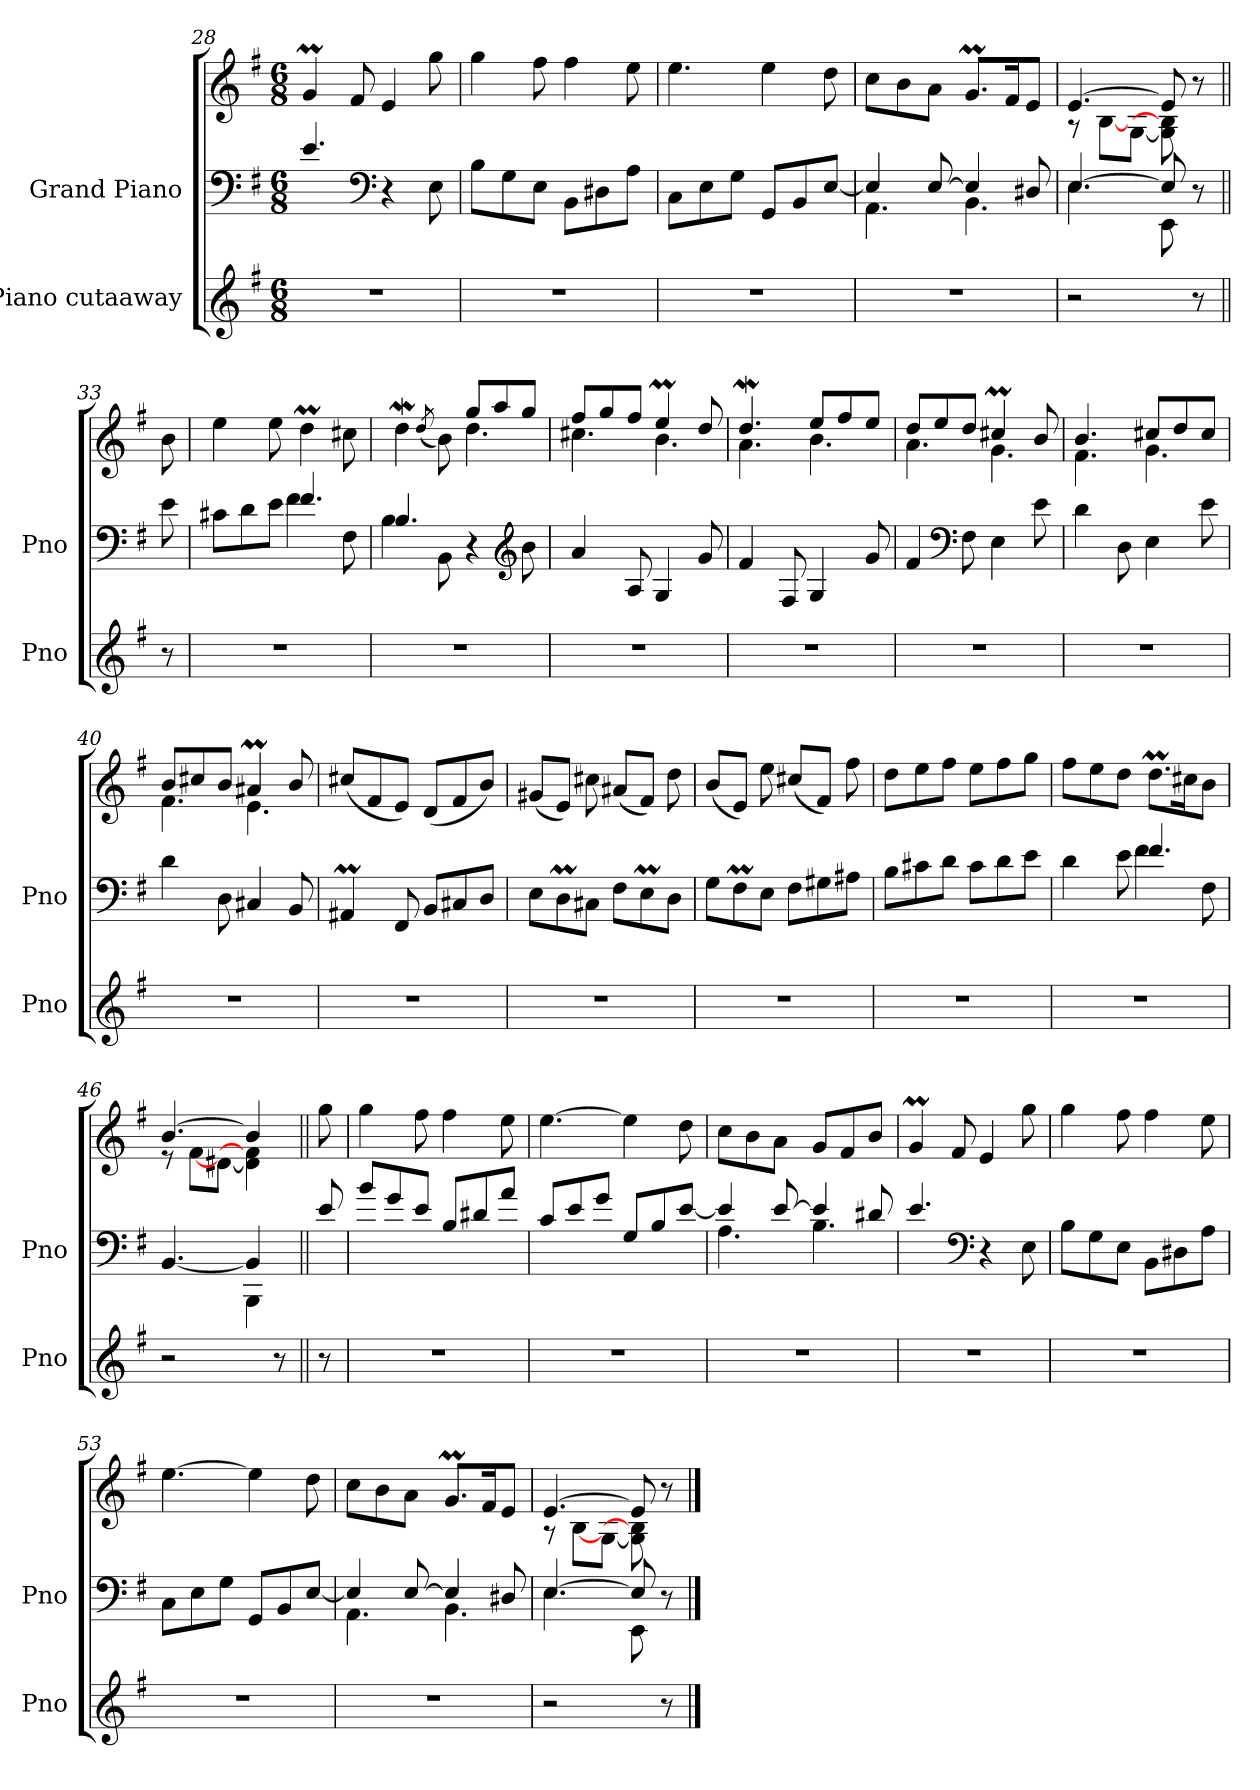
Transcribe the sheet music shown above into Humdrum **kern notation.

**kern	**kern	**kern
*part2	*part1	*part1
*staff3	*staff2	*staff1
*I"Piano cutaaway	*I"Grand Piano	*
*I'Pno	*I'Pno	*
*clefG2	*clefF4	*clefG2
*k[f#]	*k[f#]	*k[f#]
*M6/8	*M6/8	*M6/8
=28	=28	=28
2.r	4.e/	4gM/
.	.	8f#/
*	*clefF4	*
.	4r	4e/
.	8E\	8gg\
=29	=29	=29
2.r	8B\L	4gg\
.	8G\	.
.	8E\J	8ff#\
.	8BB\L	4ff#\
.	8D#X\	.
.	8A\J	8ee\
!!LO:LB:g=z
=30	=30	=30
2.r	8C\L	4.ee\
.	8E\	.
.	8G\J	.
.	8GG/L	4ee\
.	8BB/	.
.	[8E/J	8dd\
=31	=31	=31
*	*^	*
2.r	4E/]	4.AA\	8cc\L
.	.	.	8b\
.	[8E/	.	8a\J
.	4E/]	4.BB\	8.gM/L
.	.	.	16f#/K
.	8D#X/	.	8e/J
=32	=32	=32	=32
*	*	*	*^
2r	[4.E/	4.E\	[4.e/	8r
.	.	.	.	[8B\L
.	.	.	.	[8G\J
.	8E/]	8EE\	8e/]	8G\] 8B\]
8r	8r	8ryy	8r	8ryy
=33||	=33||	=33||	=33||	=33||
!	!LO:TX:a:t=2	!	!	!
!	!LO:TX:a:t=e	!	!	!
!	!LO:TX:a:t=Reprise	!	!	!
*	*v	*v	*	*
*	*	*v	*v
8r	8e\	8b\
=34	=34	=34
*	*^	*
2.r	8c#X\L	4.ryy	4ee\
.	8d\	.	.
.	8e\J	.	8ee\
!	!	!LO:N:head=solid	!
.	4.f#/	4f#\	4ddM\
.	.	8F#\	8cc#X\
=35	=35	=35	=35
!	!	!LO:N:head=solid	!
*	*	*	*^
2.r	4.B/	4B\	4ddW\	4.reyy
.	.	.	(<8qdd/	.
.	.	8BB\	8b\)	.
.	4r	4ryy	8gg/L	4.dd\
.	.	.	8aa/	.
*	*clefG2	*	*	*
.	8b\	8rffyy	8gg/J	.
*	*v	*v	*	*
=36	=36	=36	=36
2.r	4a/	8ff#/L	4.cc#X\
.	.	8gg/	.
.	8A/	8ff#/J	.
.	4G/	4eeM/	4.b\
.	8g/	8dd/	.
!!LO:PB:g=z	!!
=37	=37	=37	=37
2.r	4f#/	4.ddW/	4.a\
.	8F#/	.	.
.	4G/	8ee/L	4.b\
.	.	8ff#/	.
.	8g/	8ee/J	.
=38	=38	=38	=38
2.r	4f#/	8dd/L	4.a\
.	.	8ee/	.
*	*clefF4	*	*
.	8F#\	8dd/J	.
.	4E\	4cc#Xm/	4.g\
.	8e\	8b/	.
=39	=39	=39	=39
2.r	4d\	4.b/	4.f#\
.	8D\	.	.
.	4E\	8cc#X/L	4.g\
.	.	8dd/	.
.	8e\	8cc#/J	.
=40	=40	=40	=40
2.r	4d\	8b/L	4.f#\
.	.	8cc#X/	.
.	8D\	8b/J	.
.	4C#X/	4a#Xm/	4.e\
.	8BB/	8b/	.
*	*	*v	*v
=41	=41	=41
2.r	4AA#Xm/	(<8cc#X/L
.	.	8f#/
.	8FF#/	8e/J)
.	8BB/L	(<8d/L
.	8C#X/	8f#/
.	8D/J	8b/J)
=42	=42	=42
2.r	8E\L	(<8g#X/L
.	8DM\	8e/J)
.	8C#X\J	8cc#X\
.	8F#\L	(<8a#X/L
.	8EM\	8f#/J)
.	8D\J	8dd\
!!LO:LB:g=z
=43	=43	=43
2.r	8G\L	(<8b/L
.	8F#m\	8e/J)
.	8E\J	8ee\
.	8F#\L	(<8cc#X/L
.	8G#X\	8f#/J)
.	8A#X\J	8ff#\
=44	=44	=44
2.r	8B\L	8dd\L
.	8c#X\	8ee\
.	8d\J	8ff#\J
.	8c#\L	8ee\L
.	8d\	8ff#\
.	8e\J	8gg\J
=45	=45	=45
*	*^	*
2.r	4d\	4.ryy	8ff#\L
.	.	.	8ee\
.	8e\	.	8dd\J
.	4.f#/	4f#\	8.ddM\L
.	.	.	16cc#X\K
.	.	8F#\	8b\J
=46	=46	=46	=46
*	*	*	*^
2r	[4.BB/	4.rFyy	[4.b/	8r
.	.	.	.	[8f#\L
.	.	.	.	[8d#X\J
.	4BB/]	4BBB\	4b/]	4d#\] 4f#\]
8r	.	.	.	.
*	*v	*v	*	*
*	*	*v	*v
=47||	=47||	=47||
8r	8e/	8gg\
=48	=48	=48
2.r	8b/L	4gg\
.	8g/	.
.	8e/J	8ff#\
.	8B/L	4ff#\
.	8d#X/	.
.	8a/J	8ee\
!!LO:LB:g=z
=49	=49	=49
2.r	8c/L	[4.ee\
.	8e/	.
.	8g/J	.
.	8G/L	4ee\]
.	8B/	.
.	[8e/J	8dd\
=50	=50	=50
*	*^	*
2.r	4e/]	4.A\	8cc\L
.	.	.	8b\
.	[8e/	.	8a\J
.	4e/]	4.B\	8g/L
.	.	.	8f#/
.	8d#X/	.	8b/J
*	*v	*v	*
=51	=51	=51
2.r	4.e/	4gM/
.	.	8f#/
*	*clefF4	*
.	4r	4e/
.	8E\	8gg\
=52	=52	=52
2.r	8B\L	4gg\
.	8G\	.
.	8E\J	8ff#\
.	8BB\L	4ff#\
.	8D#X\	.
.	8A\J	8ee\
=53	=53	=53
2.r	8C\L	[4.ee\
.	8E\	.
.	8G\J	.
.	8GG/L	4ee\]
.	8BB/	.
.	[8E/J	8dd\
=54	=54	=54
*	*^	*
2.r	4E/]	4.AA\	8cc\L
.	.	.	8b\
.	[8E/	.	8a\J
.	4E/]	4.BB\	8.gM/L
.	.	.	16f#/K
.	8D#X/	.	8e/J
=55	=55	=55	=55
*	*	*	*^
2r	[4.E/	4.E\	[4.e/	8r
.	.	.	.	[8B\L
.	.	.	.	[8G\J
.	8E/]	8EE\	8e/]	8G\] 8B\]
8r	8r	8ryy	8r	8ryy
*	*v	*v	*	*
*	*	*v	*v
==	==	==
*-	*-	*-
